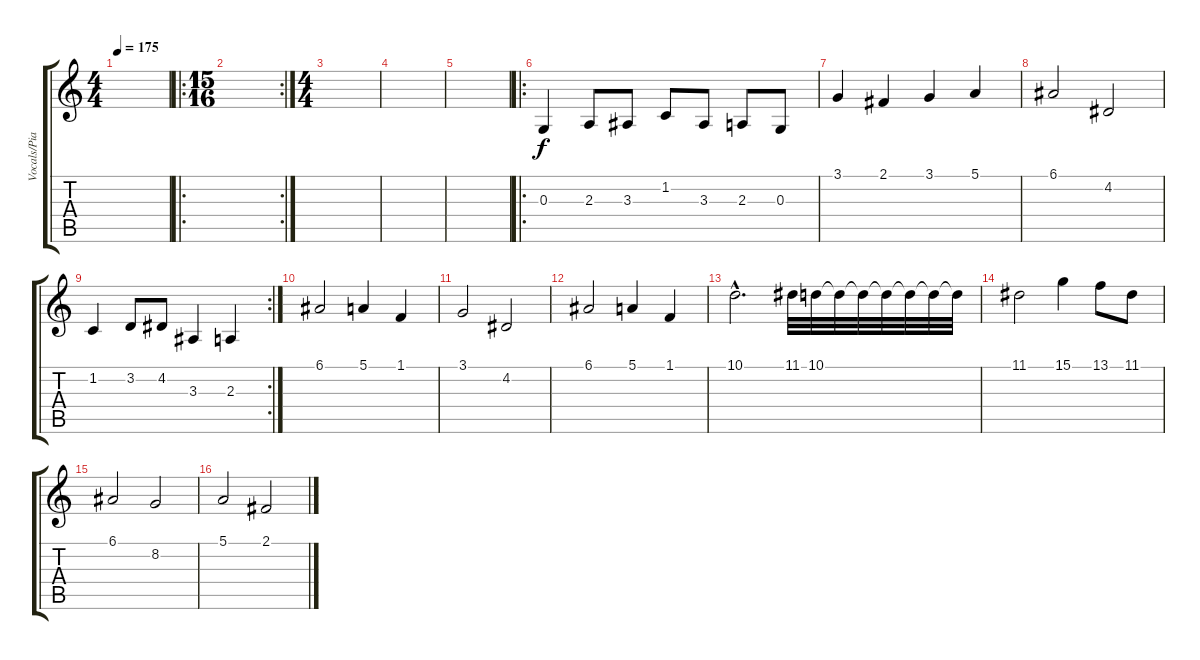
\track ("Vocals/Piano" "Vocals/Pia") {instrument stringensemble1}
\staff {score tabs}
\tuning (E4 B3 G3 D3 A2 E2) {hide}
\ts (4 4)
\tempo 175
\clef g2
\ks c
|
\ro
\rc 2
\ts (15 16)
|
\ts (4 4)
|
|
|
\ro
0.3.4{volume 10 instrument pad4choir} 2.3.8 3.3.8 1.2.8 3.3.8 2.3.8 0.3.8 |
3.1.4 2.1.4 3.1.4 5.1.4 |
6.1.2 4.2.2 |
\rc 2
1.2.4 3.2.8 4.2.8 3.3.4 2.3.4 |
6.1.2 5.1.4 1.1.4 |
3.1.2 4.2.2 |
6.1.2 5.1.4 1.1.4 |
10.1{hac}.2{d} 11.1.32 10.1.32 10.1{t}.32 10.1{t}.32 10.1{t}.32 10.1{t}.32 10.1{t}.32 10.1{t}.32 |
11.1.2 15.1.4 13.1.8 11.1.8 |
6.1.2 8.2.2 |
5.1.2 2.1.2
